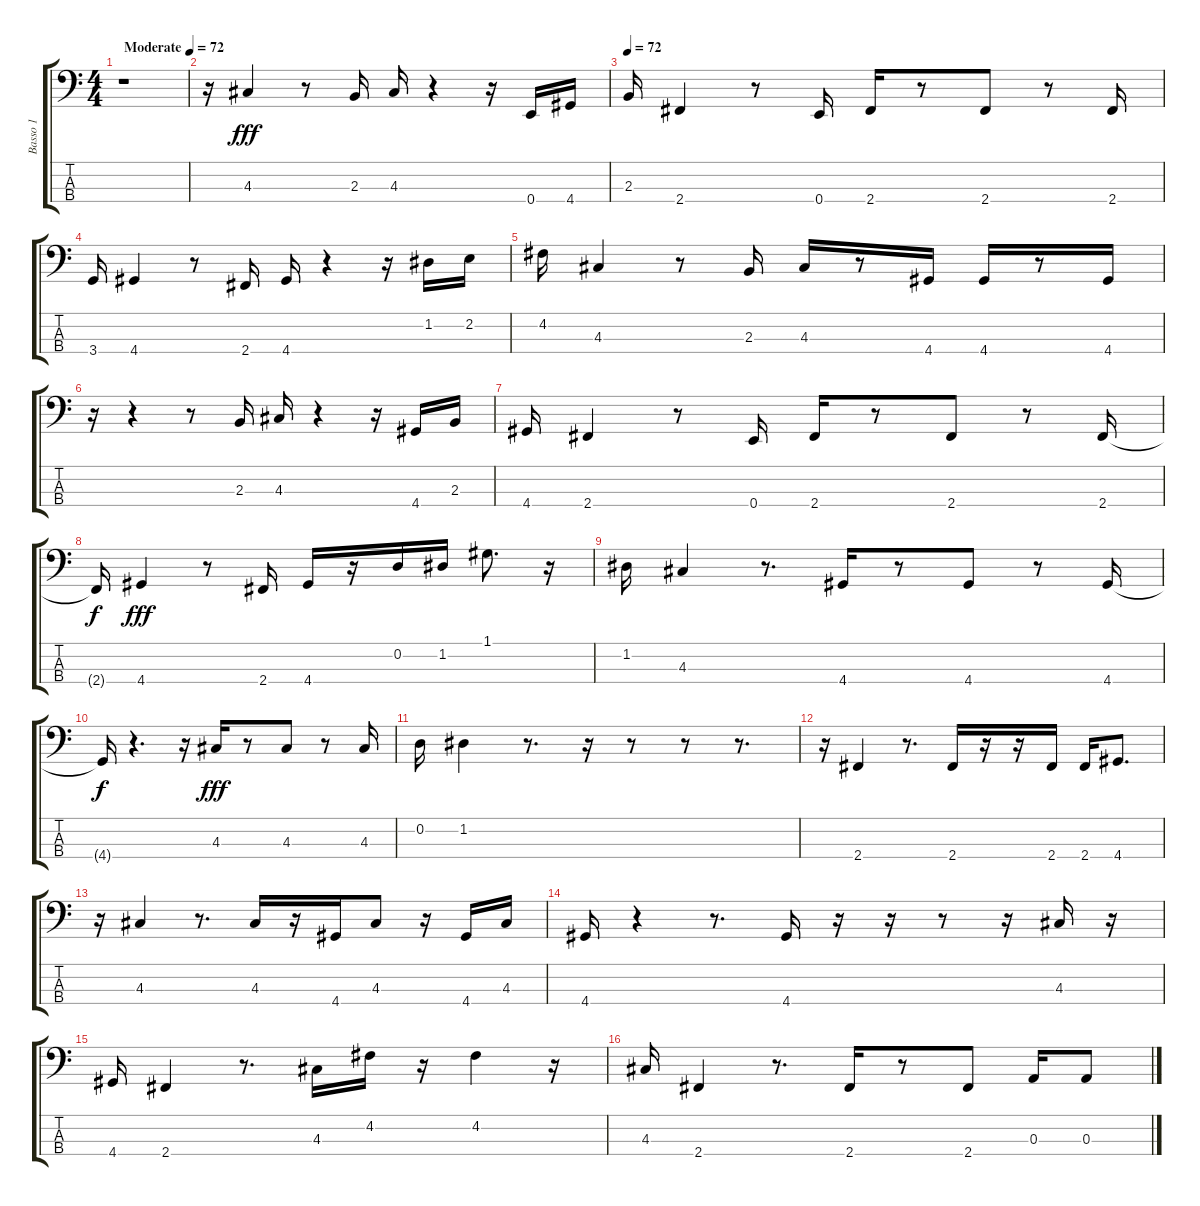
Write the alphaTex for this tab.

\track ("Basso 1" "Basso 1") {instrument electricbassfinger}
\staff {score tabs}
\tuning (G2 D2 A1 E1) {hide}
\ts (4 4)
\tempo (72 "Moderate")
\clef f4
\ks c
r.1{dy fff instrument electricbassfinger} |
r.16 4.3.4 r.8 2.3.16 4.3.16 r.4 r.16 0.4.16 4.4.16 |
\tempo 72
2.3.16 2.4.4 r.8 0.4.16 2.4.16 r.8 2.4.8 r.8 2.4.16 |
3.4.16 4.4.4 r.8 2.4.16 4.4.16 r.4 r.16 1.2.16 2.2.16 |
4.2.16 4.3.4 r.8 2.3.16 4.3.16 r.8 4.4.16 4.4.16 r.8 4.4.16 |
r.16 r.4 r.8 2.3.16 4.3.16 r.4 r.16 4.4.16 2.3.16 |
4.4.16 2.4.4 r.8 0.4.16 2.4.16 r.8 2.4.8 r.8 2.4.16 |
2.4{t}.16{dy f} 4.4.4{dy fff} r.8 2.4.16 4.4.16 r.16 0.2.16 1.2.16 1.1.8{d} r.16 |
1.2.16 4.3.4 r.8{d} 4.4.16 r.8 4.4.8 r.8 4.4.16 |
4.4{t}.16{dy f} r.4{d} r.16 4.3.16{dy fff} r.8 4.3.8 r.8 4.3.16 |
0.2.16 1.2.4 r.8{d} r.16 r.8 r.8 r.8{d} |
r.16 2.4.4 r.8{d} 2.4.16 r.16 r.16 2.4.16 2.4.16 4.4.8{d} |
r.16 4.3.4 r.8{d} 4.3.16 r.16 4.4.16 4.3.8 r.16 4.4.16 4.3.16 |
4.4.16 r.4 r.8{d} 4.4.16 r.16 r.16 r.8 r.16 4.3.16 r.16 |
4.4.16 2.4.4 r.8{d} 4.3.16 4.2.16 r.16 4.2.4 r.16 |
4.3.16 2.4.4 r.8{d} 2.4.16 r.8 2.4.8 0.3.16 0.3.8
